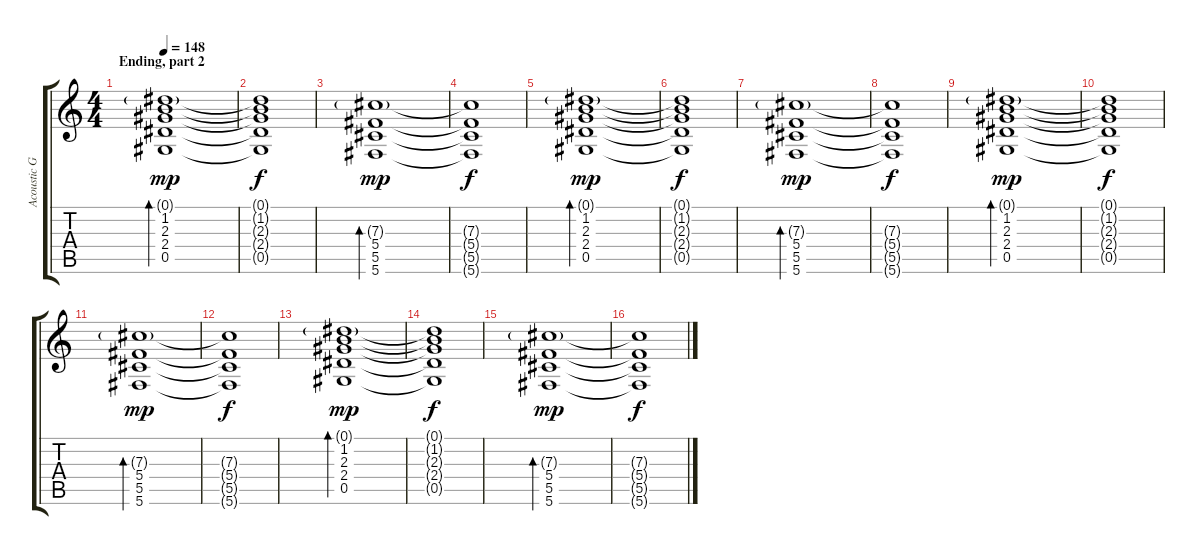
\track ("Acoustic Guitar" "Acoustic G") {instrument acousticguitarsteel}
\staff {score tabs}
\tuning (Eb4 Bb3 Gb3 Db3 Ab2 Db2) {hide}
\ts (4 4)
\section ("" "Ending, part 2")
\tempo 148
\clef g2
\ks c
(0.1{g} 1.2 2.3 2.4 0.5).1{bd 240 dy mp} |
(0.1{t} 1.2{t} 2.3{t} 2.4{t} 0.5{t}).1{dy f} |
(7.3{g} 5.4 5.5 5.6).1{bd 240 dy mp} |
(7.3{t} 5.4{t} 5.5{t} 5.6{t}).1{dy f} |
(0.1{g} 1.2 2.3 2.4 0.5).1{bd 240 dy mp} |
(0.1{t} 1.2{t} 2.3{t} 2.4{t} 0.5{t}).1{dy f} |
(7.3{g} 5.4 5.5 5.6).1{bd 240 dy mp} |
(7.3{t} 5.4{t} 5.5{t} 5.6{t}).1{dy f} |
(0.1{g} 1.2 2.3 2.4 0.5).1{bd 240 dy mp} |
(0.1{t} 1.2{t} 2.3{t} 2.4{t} 0.5{t}).1{dy f} |
(7.3{g} 5.4 5.5 5.6).1{bd 240 dy mp} |
(7.3{t} 5.4{t} 5.5{t} 5.6{t}).1{dy f} |
(0.1{g} 1.2 2.3 2.4 0.5).1{bd 240 dy mp} |
(0.1{t} 1.2{t} 2.3{t} 2.4{t} 0.5{t}).1{dy f} |
(7.3{g} 5.4 5.5 5.6).1{bd 240 dy mp} |
(7.3{t} 5.4{t} 5.5{t} 5.6{t}).1{dy f}
